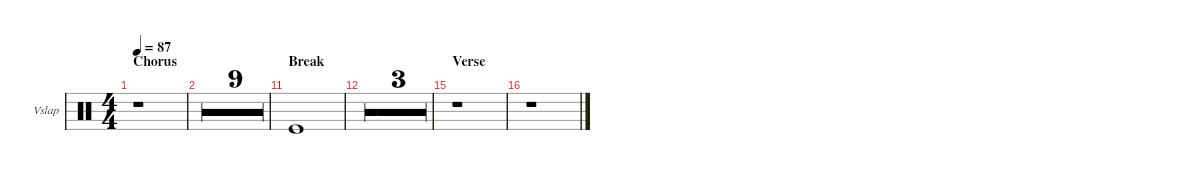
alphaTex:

\hideDynamics
\bracketExtendMode groupsimilarinstruments
\firstSystemTrackNameOrientation horizontal
\otherSystemsTrackNameOrientation horizontal
\track ("Vibraslap" "Vslap") {multiBarRest instrument percussion}
\staff {score}
\articulation defaults
\ts (4 4)
\section ("" "Chorus")
\tempo 87
\clef neutral
\ks c
r.1{dy pp} |
r.1 |
r.1 |
r.1 |
r.1 |
r.1 |
r.1 |
r.1 |
r.1 |
r.1 |
\section ("" "Break")
"Kick (hit)".1 |
r.1 |
r.1 |
r.1 |
\section ("" "Verse")
r.1 |
r.1
